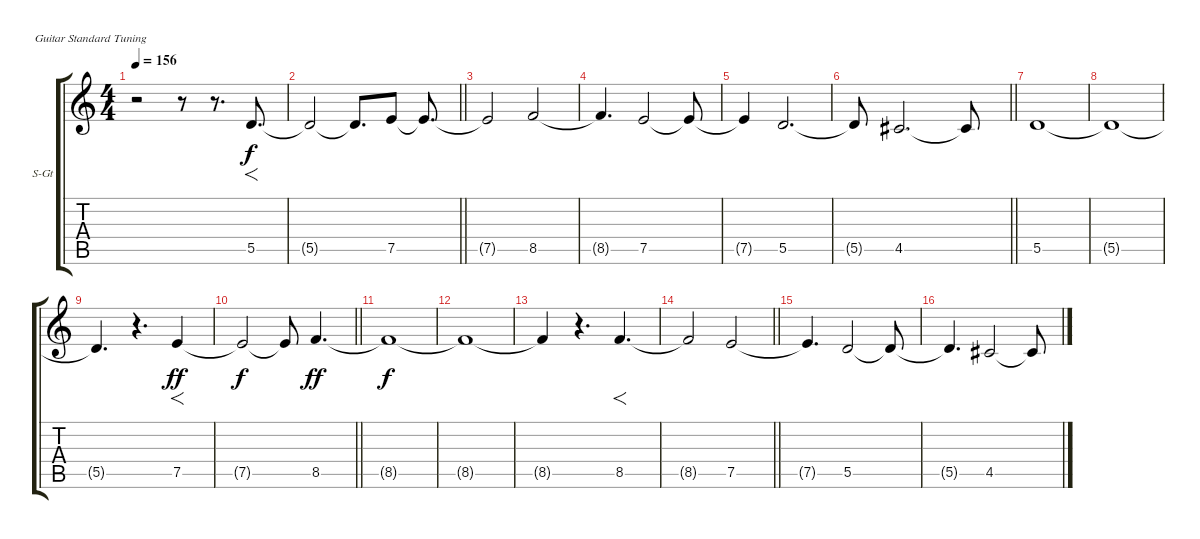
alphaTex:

\bracketExtendMode groupsimilarinstruments
\firstSystemTrackNameOrientation horizontal
\otherSystemsTrackNameOrientation horizontal
\track ("Êëàâèøè" "S-Gt") {instrument churchorgan}
\staff {score tabs}
\tuning (E4 B3 G3 D3 A2 E2)
\displaytranspose 12
\ts (4 4)
\beaming (8 2 2 2 2)
\tempo 156
\clef g2
\ks c
r.2{dy f instrument churchorgan} r.8 r.8{d} 5.5.8{f d} |
\barLineRight lightlight
5.5{t}.2 5.5{t}.8{d} 7.5.8 7.5{t}.8{d} |
7.5{t}.2 8.5.2 |
8.5{t}.4{d} 7.5.2 7.5{t}.8 |
7.5{t}.4 5.5.2{d} |
\barLineRight lightlight
5.5{t}.8 4.5.2{d} 4.5{t}.8 |
5.5.1 |
5.5{t}.1 |
5.5{t}.4{d} r.4{d} 7.5.4{f dy ff} |
\barLineRight lightlight
7.5{t}.2{dy f} 7.5{t}.8 8.5.4{d dy ff} |
8.5{t}.1{dy f} |
8.5{t}.1 |
8.5{t}.4 r.4{d} 8.5.4{f d} |
\barLineRight lightlight
8.5{t}.2 7.5.2 |
7.5{t}.4{d} 5.5.2 5.5{t}.8 |
5.5{t}.4{d} 4.5.2 4.5{t}.8
